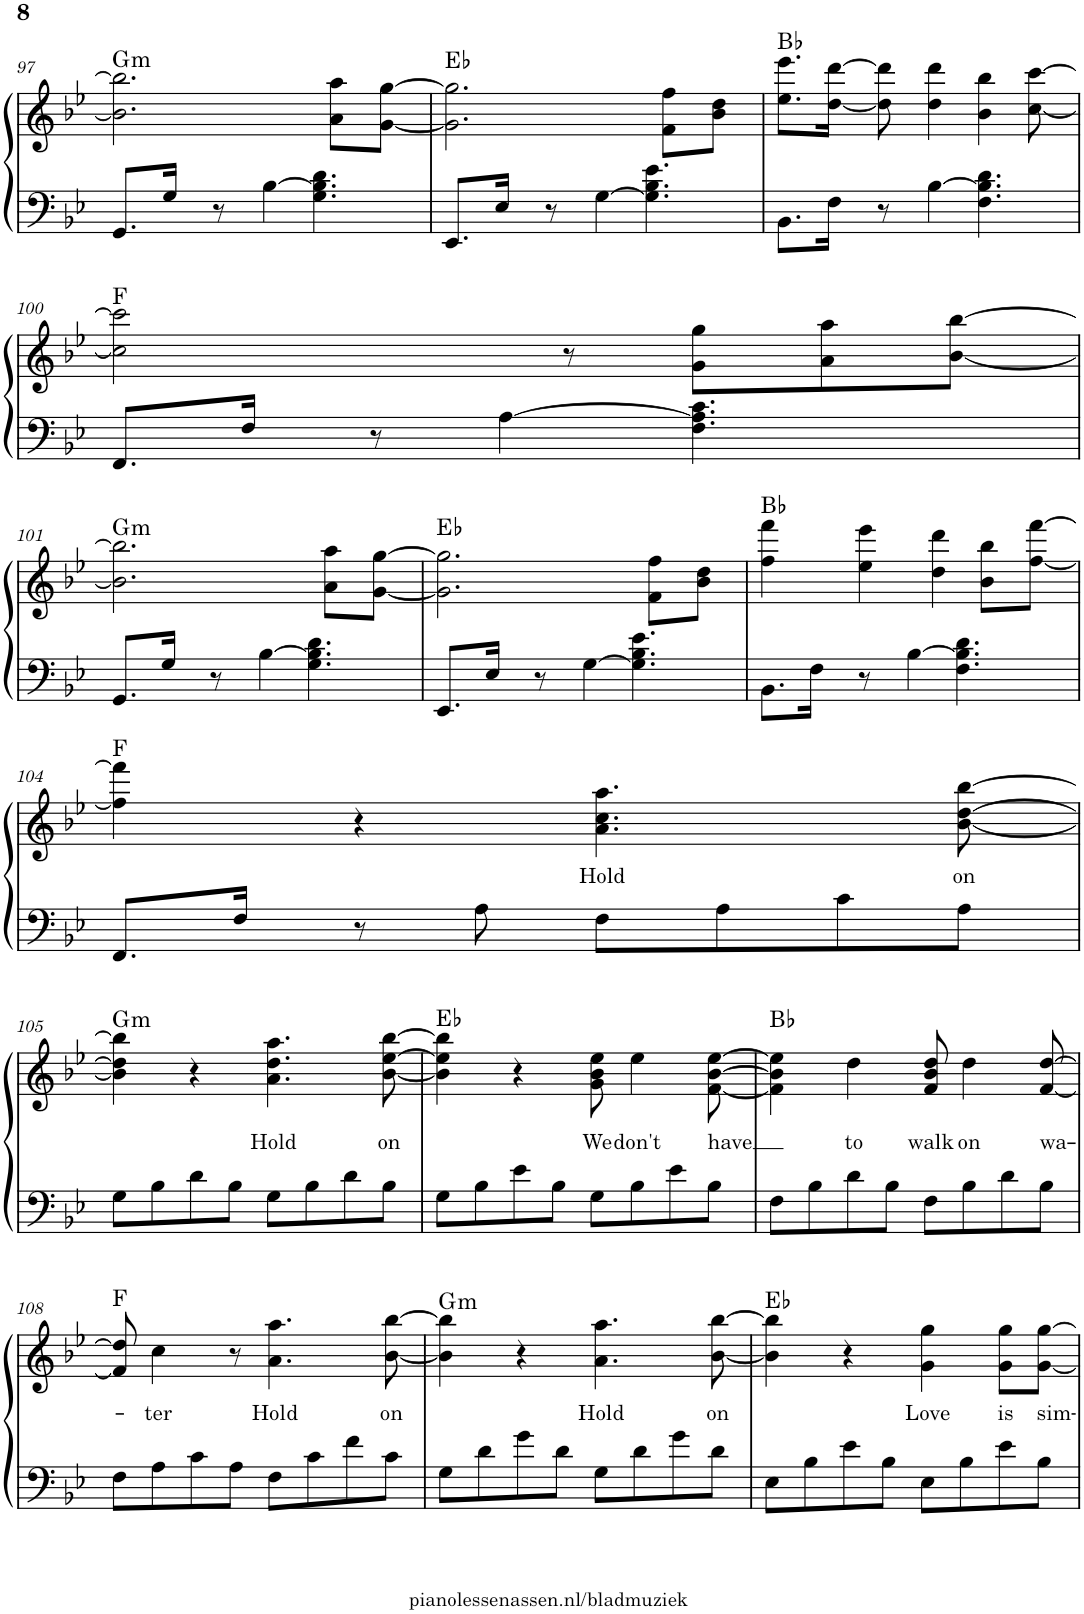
**kern	**kern	**text	**harte
*part1	*part1	*part1	*part1
*staff2	*staff1	*staff1	*
*I"Piano	*	*	*
*I'Pno.	*	*	*
!!LO:PB:g=z
*clefF4	*clefG2	*	*
*k[b-e-]	*k[b-e-]	*	*
*M4/4	*M4/4	*	*
=97	=97	=97	=97
!	!	!	!LO:H:kt=m
8.GG/L	2.b-\] 2.bb-\]	.	G:min
16G/Jk	.	.	.
8r	.	.	.
[4B-\	.	.	.
4.G\ 4.B-\] 4.d\	.	.	.
.	8a\ 8aa\L	.	.
.	[8g\ [8gg\J	.	.
=98	=98	=98	=98
8.EE-/L	2.g\] 2.gg\]	.	Eb:maj
16E-/Jk	.	.	.
8r	.	.	.
[4G\	.	.	.
4.G\] 4.B-\ 4.e-\	.	.	.
.	8f\ 8ff\L	.	.
.	8b-\ 8dd\J	.	.
=99	=99	=99	=99
8.BB-\L	8.ee-\ 8.eee-\L	.	Bb:maj
16F\Jk	[16dd\ [16ddd\Jk	.	.
8r	8dd\] 8ddd\]	.	.
[4B-\	4dd\ 4ddd\	.	.
4.F\ 4.B-\] 4.d\	4b-\ 4bb-\	.	.
.	[8cc\ [8ccc\	.	.
!!LO:LB:g=z
=100	=100	=100	=100
8.FF/L	2cc\] 2ccc\]	.	F:maj
16F/Jk	.	.	.
8r	.	.	.
[4A\	.	.	.
.	8r	.	.
4.F\ 4.A\] 4.c\	8g\ 8gg\L	.	.
.	8a\ 8aa\	.	.
.	[8b-\ [8bb-\J	.	.
!!LO:LB:g=z
=101	=101	=101	=101
!	!	!	!LO:H:kt=m
8.GG/L	2.b-\] 2.bb-\]	.	G:min
16G/Jk	.	.	.
8r	.	.	.
[4B-\	.	.	.
4.G\ 4.B-\] 4.d\	.	.	.
.	8a\ 8aa\L	.	.
.	[8g\ [8gg\J	.	.
=102	=102	=102	=102
8.EE-/L	2.g\] 2.gg\]	.	Eb:maj
16E-/Jk	.	.	.
8r	.	.	.
[4G\	.	.	.
4.G\] 4.B-\ 4.e-\	.	.	.
.	8f\ 8ff\L	.	.
.	8b-\ 8dd\J	.	.
=103	=103	=103	=103
8.BB-\L	4ff\ 4fff\	.	Bb:maj
16F\Jk	.	.	.
8r	4ee-\ 4eee-\	.	.
[4B-\	.	.	.
.	4dd\ 4ddd\	.	.
4.F\ 4.B-\] 4.d\	.	.	.
.	8b-\ 8bb-\L	.	.
.	[8ff\ [8fff\J	.	.
!!LO:LB:g=z
=104	=104	=104	=104
8.FF/L	4ff\] 4fff\]	.	F:maj
16F/Jk	.	.	.
8r	4r	.	.
8A\	.	.	.
!	!	!LO:LY:b	!
8F\L	4.a\ 4.cc\ 4.aa\	Hold	.
8A\	.	.	.
8c\	.	.	.
!	!	!LO:LY:b	!
8A\J	[8b-\ [8dd\ [8bb-\	on	.
!!LO:LB:g=z
=105	=105	=105	=105
!	!	!	!LO:H:kt=m
8G\L	4b-\] 4dd\] 4bb-\]	.	G:min
8B-\	.	.	.
8d\	4r	.	.
8B-\J	.	.	.
!	!	!LO:LY:b	!
8G\L	4.a\ 4.dd\ 4.aa\	Hold	.
8B-\	.	.	.
8d\	.	.	.
!	!	!LO:LY:b	!
8B-\J	[8b-\ [8ee-\ [8bb-\	on	.
=106	=106	=106	=106
8G\L	4b-\] 4ee-\] 4bb-\]	.	Eb:maj
8B-\	.	.	.
8e-\	4r	.	.
8B-\J	.	.	.
!	!	!LO:LY:b	!
8G\L	8g\ 8b-\ 8ee-\	We	.
!	!	!LO:LY:b	!
8B-\	4ee-\	don't	.
8e-\	.	.	.
!	!	!LO:LY:b	!
8B-\J	[8f\ [8b-\ [8ee-\	have	.
=107	=107	=107	=107
8F\L	4f\] 4b-\] 4ee-\]	.	Bb:maj
8B-\	.	.	.
!	!	!LO:LY:b	!
8d\	4dd\	to	.
8B-\J	.	.	.
!	!	!LO:LY:b	!
8F\L	8f/ 8b-/ 8dd/	walk	.
!	!	!LO:LY:b	!
8B-\	4dd\	on	.
8d\	.	.	.
!	!	!LO:LY:b	!
8B-\J	[8f/ [8dd/	wa-	.
!!LO:LB:g=z
=108	=108	=108	=108
8F\L	8f/] 8dd/]	.	F:maj
!	!	!LO:LY:b	!
8A\	4cc\	-ter	.
8c\	.	.	.
8A\J	8r	.	.
!	!	!LO:LY:b	!
8F\L	4.a\ 4.aa\	Hold	.
8c\	.	.	.
8f\	.	.	.
!	!	!LO:LY:b	!
8c\J	[8b-\ [8bb-\	on	.
=109	=109	=109	=109
!	!	!	!LO:H:kt=m
8G\L	4b-\] 4bb-\]	.	G:min
8d\	.	.	.
8g\	4r	.	.
8d\J	.	.	.
!	!	!LO:LY:b	!
8G\L	4.a\ 4.aa\	Hold	.
8d\	.	.	.
8g\	.	.	.
!	!	!LO:LY:b	!
8d\J	[8b-\ [8bb-\	on	.
=110	=110	=110	=110
8E-\L	4b-\] 4bb-\]	.	Eb:maj
8B-\	.	.	.
8e-\	4r	.	.
8B-\J	.	.	.
!	!	!LO:LY:b	!
8E-\L	4g\ 4gg\	Love	.
8B-\	.	.	.
!	!	!LO:LY:b	!
8e-\	8g\ 8gg\L	is	.
!	!	!LO:LY:b	!
8B-\J	[8g\ [8gg\J	sim-	.
=	=	=	=
*-	*-	*-	*-
